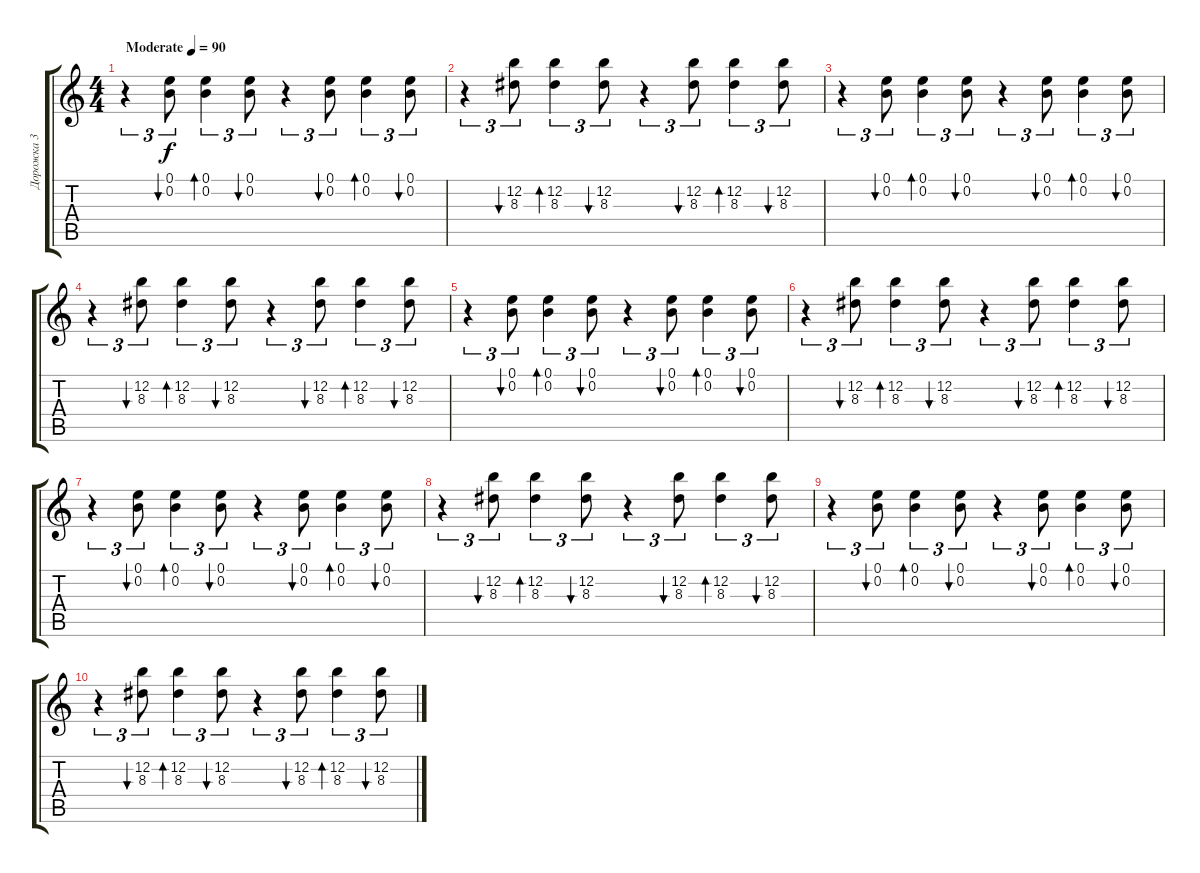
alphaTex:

\track ("Дорожка 3" "Дорожка 3") {instrument acousticguitarsteel}
\staff {score tabs}
\tuning (E4 B3 G3 D3 A2 E2) {hide}
\ts (4 4)
\tempo (90 "Moderate")
\clef g2
\ks c
r.4{tu (3 2) dy f instrument acousticguitarsteel} (0.1 0.2).8{tu (3 2) bu 60} (0.1 0.2).4{tu (3 2) bd 60} (0.1 0.2).8{tu (3 2) bu 60} r.4{tu (3 2)} (0.1 0.2).8{tu (3 2) bu 60} (0.1 0.2).4{tu (3 2) bd 60} (0.1 0.2).8{tu (3 2) bu 60} |
r.4{tu (3 2)} (12.2 8.3).8{tu (3 2) bu 60} (12.2 8.3).4{tu (3 2) bd 60} (12.2 8.3).8{tu (3 2) bu 60} r.4{tu (3 2)} (12.2 8.3).8{tu (3 2) bu 60} (12.2 8.3).4{tu (3 2) bd 60} (12.2 8.3).8{tu (3 2) bu 60} |
r.4{tu (3 2)} (0.1 0.2).8{tu (3 2) bu 60} (0.1 0.2).4{tu (3 2) bd 60} (0.1 0.2).8{tu (3 2) bu 60} r.4{tu (3 2)} (0.1 0.2).8{tu (3 2) bu 60} (0.1 0.2).4{tu (3 2) bd 60} (0.1 0.2).8{tu (3 2) bu 60} |
r.4{tu (3 2)} (12.2 8.3).8{tu (3 2) bu 60} (12.2 8.3).4{tu (3 2) bd 60} (12.2 8.3).8{tu (3 2) bu 60} r.4{tu (3 2)} (12.2 8.3).8{tu (3 2) bu 60} (12.2 8.3).4{tu (3 2) bd 60} (12.2 8.3).8{tu (3 2) bu 60} |
r.4{tu (3 2)} (0.1 0.2).8{tu (3 2) bu 60} (0.1 0.2).4{tu (3 2) bd 60} (0.1 0.2).8{tu (3 2) bu 60} r.4{tu (3 2)} (0.1 0.2).8{tu (3 2) bu 60} (0.1 0.2).4{tu (3 2) bd 60} (0.1 0.2).8{tu (3 2) bu 60} |
r.4{tu (3 2)} (12.2 8.3).8{tu (3 2) bu 60} (12.2 8.3).4{tu (3 2) bd 60} (12.2 8.3).8{tu (3 2) bu 60} r.4{tu (3 2)} (12.2 8.3).8{tu (3 2) bu 60} (12.2 8.3).4{tu (3 2) bd 60} (12.2 8.3).8{tu (3 2) bu 60} |
r.4{tu (3 2)} (0.1 0.2).8{tu (3 2) bu 60} (0.1 0.2).4{tu (3 2) bd 60} (0.1 0.2).8{tu (3 2) bu 60} r.4{tu (3 2)} (0.1 0.2).8{tu (3 2) bu 60} (0.1 0.2).4{tu (3 2) bd 60} (0.1 0.2).8{tu (3 2) bu 60} |
r.4{tu (3 2)} (12.2 8.3).8{tu (3 2) bu 60} (12.2 8.3).4{tu (3 2) bd 60} (12.2 8.3).8{tu (3 2) bu 60} r.4{tu (3 2)} (12.2 8.3).8{tu (3 2) bu 60} (12.2 8.3).4{tu (3 2) bd 60} (12.2 8.3).8{tu (3 2) bu 60} |
r.4{tu (3 2)} (0.1 0.2).8{tu (3 2) bu 60} (0.1 0.2).4{tu (3 2) bd 60} (0.1 0.2).8{tu (3 2) bu 60} r.4{tu (3 2)} (0.1 0.2).8{tu (3 2) bu 60} (0.1 0.2).4{tu (3 2) bd 60} (0.1 0.2).8{tu (3 2) bu 60} |
r.4{tu (3 2)} (12.2 8.3).8{tu (3 2) bu 60} (12.2 8.3).4{tu (3 2) bd 60} (12.2 8.3).8{tu (3 2) bu 60} r.4{tu (3 2)} (12.2 8.3).8{tu (3 2) bu 60} (12.2 8.3).4{tu (3 2) bd 60} (12.2 8.3).8{tu (3 2) bu 60}
